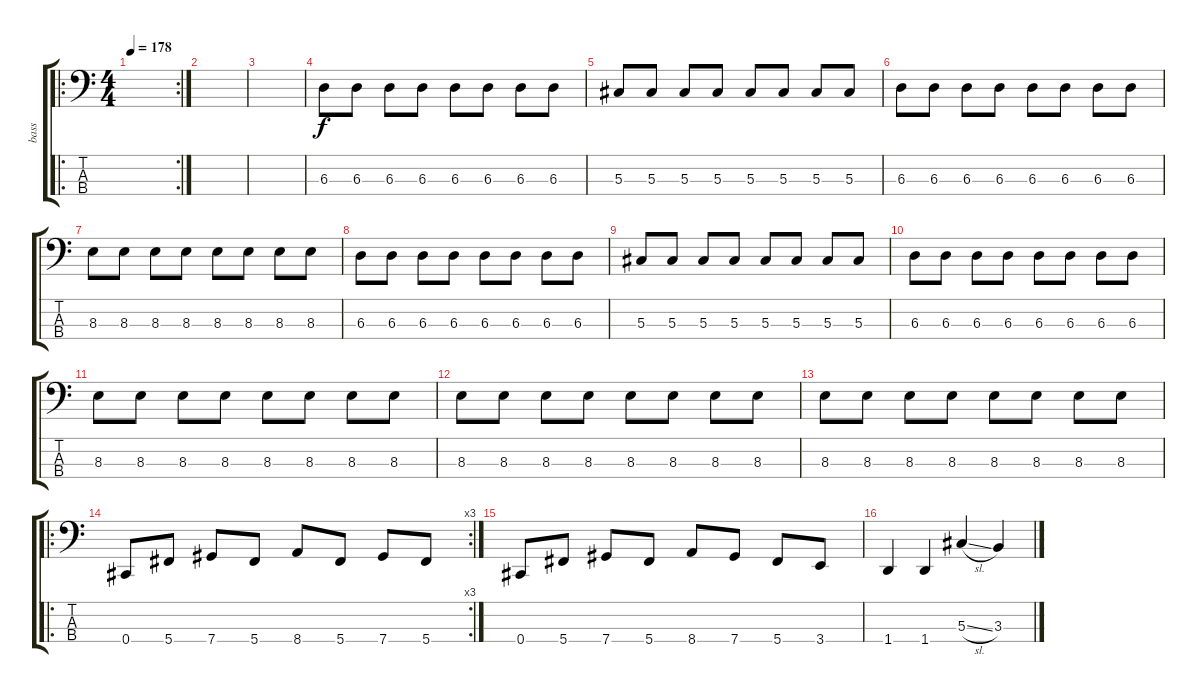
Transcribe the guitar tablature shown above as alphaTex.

\track ("bass" "bass") {instrument electricbasspick}
\staff {score tabs}
\tuning (Gb2 Db2 Ab1 Db1) {hide}
\ro
\rc 2
\ts (4 4)
\tempo 178
\clef f4
\ks c
|
|
|
6.3.8 6.3.8 6.3.8 6.3.8 6.3.8 6.3.8 6.3.8 6.3.8 |
5.3.8 5.3.8 5.3.8 5.3.8 5.3.8 5.3.8 5.3.8 5.3.8 |
6.3.8 6.3.8 6.3.8 6.3.8 6.3.8 6.3.8 6.3.8 6.3.8 |
8.3.8 8.3.8 8.3.8 8.3.8 8.3.8 8.3.8 8.3.8 8.3.8 |
6.3.8 6.3.8 6.3.8 6.3.8 6.3.8 6.3.8 6.3.8 6.3.8 |
5.3.8 5.3.8 5.3.8 5.3.8 5.3.8 5.3.8 5.3.8 5.3.8 |
6.3.8 6.3.8 6.3.8 6.3.8 6.3.8 6.3.8 6.3.8 6.3.8 |
8.3.8 8.3.8 8.3.8 8.3.8 8.3.8 8.3.8 8.3.8 8.3.8 |
8.3.8 8.3.8 8.3.8 8.3.8 8.3.8 8.3.8 8.3.8 8.3.8 |
8.3.8 8.3.8 8.3.8 8.3.8 8.3.8 8.3.8 8.3.8 8.3.8 |
\ro
\rc 3
0.4.8 5.4.8 7.4.8 5.4.8 8.4.8 5.4.8 7.4.8 5.4.8 |
0.4.8 5.4.8 7.4.8 5.4.8 8.4.8 7.4.8 5.4.8 3.4.8 |
1.4.4 1.4.4 5.3{sl}.4 3.3.4
